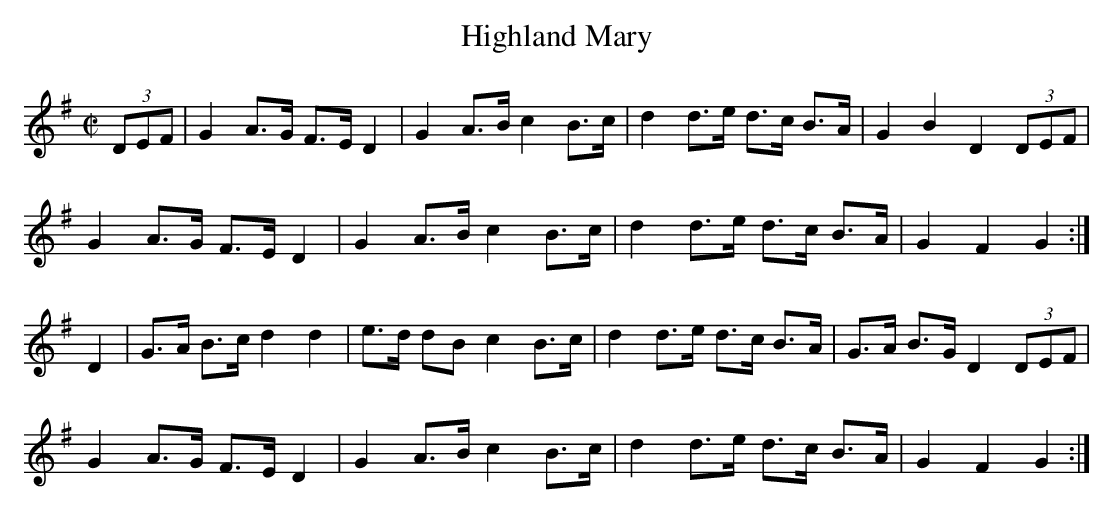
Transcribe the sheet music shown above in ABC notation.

X:1
T: Highland Mary
M: C|
L: 1/8
K: G
(3DEF | G2 A>G F>E D2 | G2 A>B c2 B>c |\
d2 d>e d>c B>A | G2 B2 D2 (3DEF |
G2 A>G F>E D2 | G2 A>B c2 B>c |\
d2 d>e d>c B>A | G2 F2 G2 :|
D2 | G>A B>c d2 d2 | e>d dB c2 B>c |\
d2 d>e d>c B>A | G>A B>G D2 (3DEF |
G2 A>G F>E D2 | G2 A>B c2 B>c |\
d2 d>e d>c B>A | G2 F2 G2 :|
